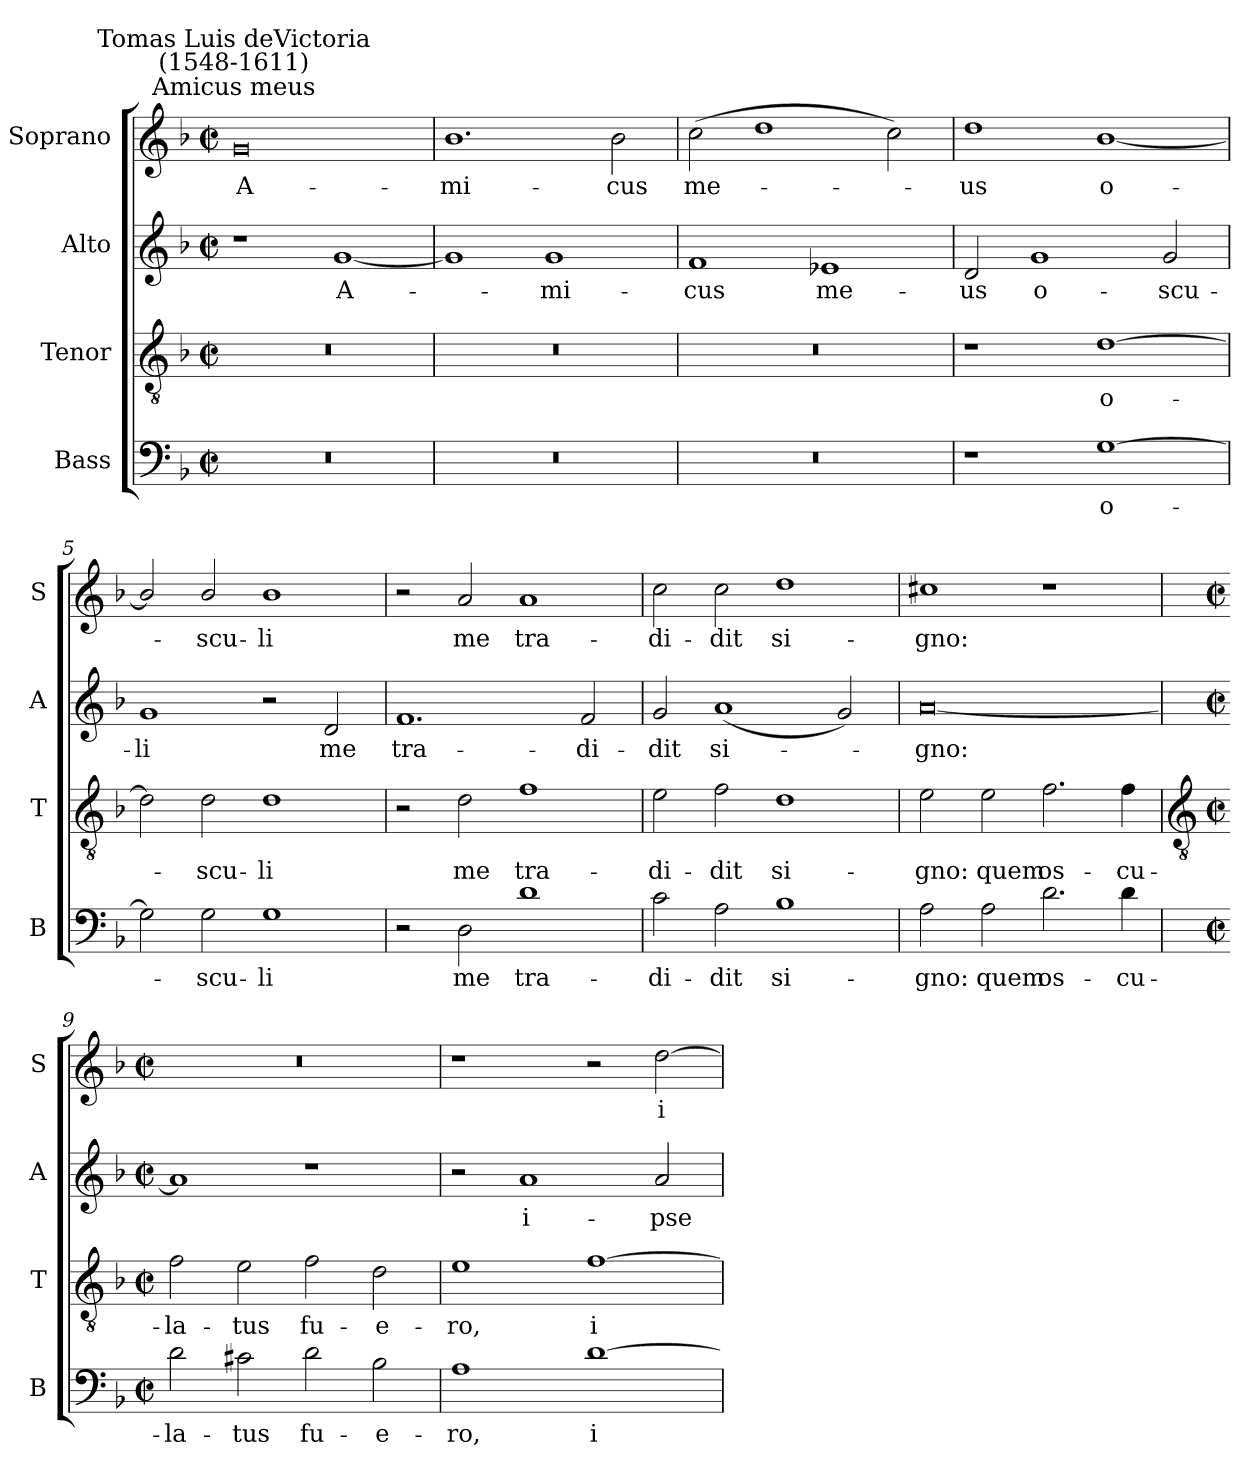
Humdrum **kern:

**kern	**text	**kern	**text	**kern	**text	**kern	**text
*part4	*part4	*part3	*part3	*part2	*part2	*part1	*part1
*staff4	*staff4	*staff3	*staff3	*staff2	*staff2	*staff1	*staff1
*I"Bass	*	*I"Tenor	*	*I"Alto	*	*I"Soprano	*
*I'B	*	*I'T	*	*I'A	*	*I'S	*
*clefF4	*	*clefGv2	*	*clefG2	*	*clefG2	*
*k[b-]	*	*k[b-]	*	*k[b-]	*	*k[b-]	*
*F:	*	*F:	*	*F:	*	*F:	*
*M4/2	*	*M4/2	*	*M4/2	*	*M4/2	*
*met(c|)	*	*met(c|)	*	*met(c|)	*	*met(c|)	*
=1	=1	=1	=1	=1	=1	=1	=1
!	!	!	!	!	!	!LO:TX:a:cj:t=Amicus meus	!
!	!	!	!	!	!	!LO:TX:a:cj:t=Tomas Luis deVictoria\n(1548-1611)	!
!	!	!	!	!	!	!	!LO:LY:b
0r	.	0r	.	1r	.	0g	A-
!	!	!	!	!	!LO:LY:b	!	!
.	.	.	.	[1g	A-	.	.
=2	=2	=2	=2	=2	=2	=2	=2
!	!	!	!	!	!	!	!LO:LY:b
0r	.	0r	.	1g]	.	1.b-	-mi-
!	!	!	!	!	!LO:LY:b	!	!
.	.	.	.	1g	mi-	.	.
!	!	!	!	!	!	!	!LO:LY:b
.	.	.	.	.	.	2b-	-cus
=3	=3	=3	=3	=3	=3	=3	=3
!	!	!	!	!	!LO:LY:b	!	!LO:LY:b
0r	.	0r	.	1f	-cus	(>2cc	me-
.	.	.	.	.	.	1dd	.
!	!	!	!	!	!LO:LY:b	!	!
.	.	.	.	1e-X	me-	.	.
.	.	.	.	.	.	2cc)	.
=4	=4	=4	=4	=4	=4	=4	=4
!	!	!	!	!	!LO:LY:b	!	!LO:LY:b
1r	.	1r	.	2d	-us	1dd	us
!	!	!	!	!	!LO:LY:b	!	!
.	.	.	.	1g	o-	.	.
!	!LO:LY:b	!	!LO:LY:b	!	!	!	!LO:LY:b
[1G	o-	[1d	o-	.	.	[1b-/	o-
!	!	!	!	!	!LO:LY:b	!	!
.	.	.	.	2g	-scu-	.	.
=5	=5	=5	=5	=5	=5	=5	=5
!	!	!	!	!	!LO:LY:b	!	!
2G]	.	2d]	.	1g	-li	2b-/]	.
!	!LO:LY:b	!	!LO:LY:b	!	!	!	!LO:LY:b
2G	scu-	2d	scu-	.	.	2b-/	scu-
!	!LO:LY:b	!	!LO:LY:b	!	!	!	!LO:LY:b
1G	-li	1d	-li	2r	.	1b-	-li
!	!	!	!	!	!LO:LY:b	!	!
.	.	.	.	2d	me	.	.
=6	=6	=6	=6	=6	=6	=6	=6
!	!	!	!	!	!LO:LY:b	!	!
2r	.	2r	.	1.f	tra-	2r	.
!	!LO:LY:b	!	!LO:LY:b	!	!	!	!LO:LY:b
2D	me	2d	me	.	.	2a	me
!	!LO:LY:b	!	!LO:LY:b	!	!	!	!LO:LY:b
1d	tra-	1f	tra-	.	.	1a	tra-
!	!	!	!	!	!LO:LY:b	!	!
.	.	.	.	2f	-di-	.	.
=7	=7	=7	=7	=7	=7	=7	=7
!	!LO:LY:b	!	!LO:LY:b	!	!LO:LY:b	!	!LO:LY:b
2c	-di-	2e	-di-	2g	-dit	2cc	-di-
!	!LO:LY:b	!	!LO:LY:b	!	!LO:LY:b	!	!LO:LY:b
2A	-dit	2f	-dit	(<1a	si-	2cc	-dit
!	!LO:LY:b	!	!LO:LY:b	!	!	!	!LO:LY:b
1B-	si-	1d	si-	.	.	1dd	si-
.	.	.	.	2g)	.	.	.
=8	=8	=8	=8	=8	=8	=8	=8
!	!LO:LY:b	!	!LO:LY:b	!	!LO:LY:b	!	!LO:LY:b
2A	-gno:	2e	-gno:	[0a	gno:	1cc#	-gno:
!	!LO:LY:b	!	!LO:LY:b	!	!	!	!
2A	quem	2e	quem	.	.	.	.
!	!LO:LY:b	!	!LO:LY:b	!	!	!	!
2.d	os-	2.f	os-	.	.	1r	.
!	!LO:LY:b	!	!LO:LY:b	!	!	!	!
4d	-cu-	4f	-cu-	.	.	.	.
!!LO:LB:g=z
=9	=9	=9	=9	=9	=9	=9	=9
*	*	*clefGv2	*	*	*	*	*
*M4/2	*	*M4/2	*	*M4/2	*	*M4/2	*
*met(c|)	*	*met(c|)	*	*met(c|)	*	*met(c|)	*
!	!LO:LY:b	!	!LO:LY:b	!	!	!	!
2d	-la-	2f	-la-	1a]	.	0r	.
!	!LO:LY:b	!	!LO:LY:b	!	!	!	!
2c#X	-tus	2e	-tus	.	.	.	.
!	!LO:LY:b	!	!LO:LY:b	!	!	!	!
2d	fu-	2f	fu-	1r	.	.	.
!	!LO:LY:b	!	!LO:LY:b	!	!	!	!
2B-	-e-	2d	-e-	.	.	.	.
=10	=10	=10	=10	=10	=10	=10	=10
!	!LO:LY:b	!	!LO:LY:b	!	!	!	!
1A	-ro,	1e	-ro,	2r	.	1r	.
!	!	!	!	!	!LO:LY:b	!	!
.	.	.	.	1a	i-	.	.
!	!LO:LY:b	!	!LO:LY:b	!	!	!	!
[1d	i-	[1f	i-	.	.	2r	.
!	!	!	!	!	!LO:LY:b	!	!LO:LY:b
.	.	.	.	2a	-pse	[2dd	i-
=	=	=	=	=	=	=	=
*-	*-	*-	*-	*-	*-	*-	*-
